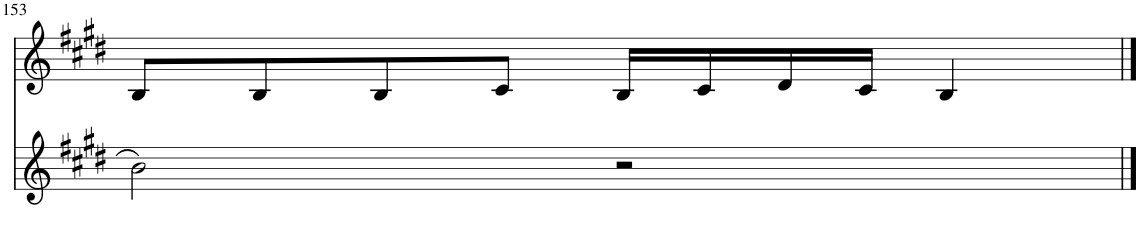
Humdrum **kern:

**kern	**kern
*part2	*part1
*staff2	*staff1
*I"Piano	*I"Piano
*I'Pno	*I'Pno
!!LO:PB:g=z
*clefG2	*clefG2
*k[f#c#g#d#]	*k[f#c#g#d#]
*M4/4	*M4/4
=153	=153
2b\	8B/L
.	8B/
.	8B/
.	8c#/J
2r	16B/LL
.	16c#/
.	16d#/
.	16c#/JJ
.	4B/
==	==
*-	*-
